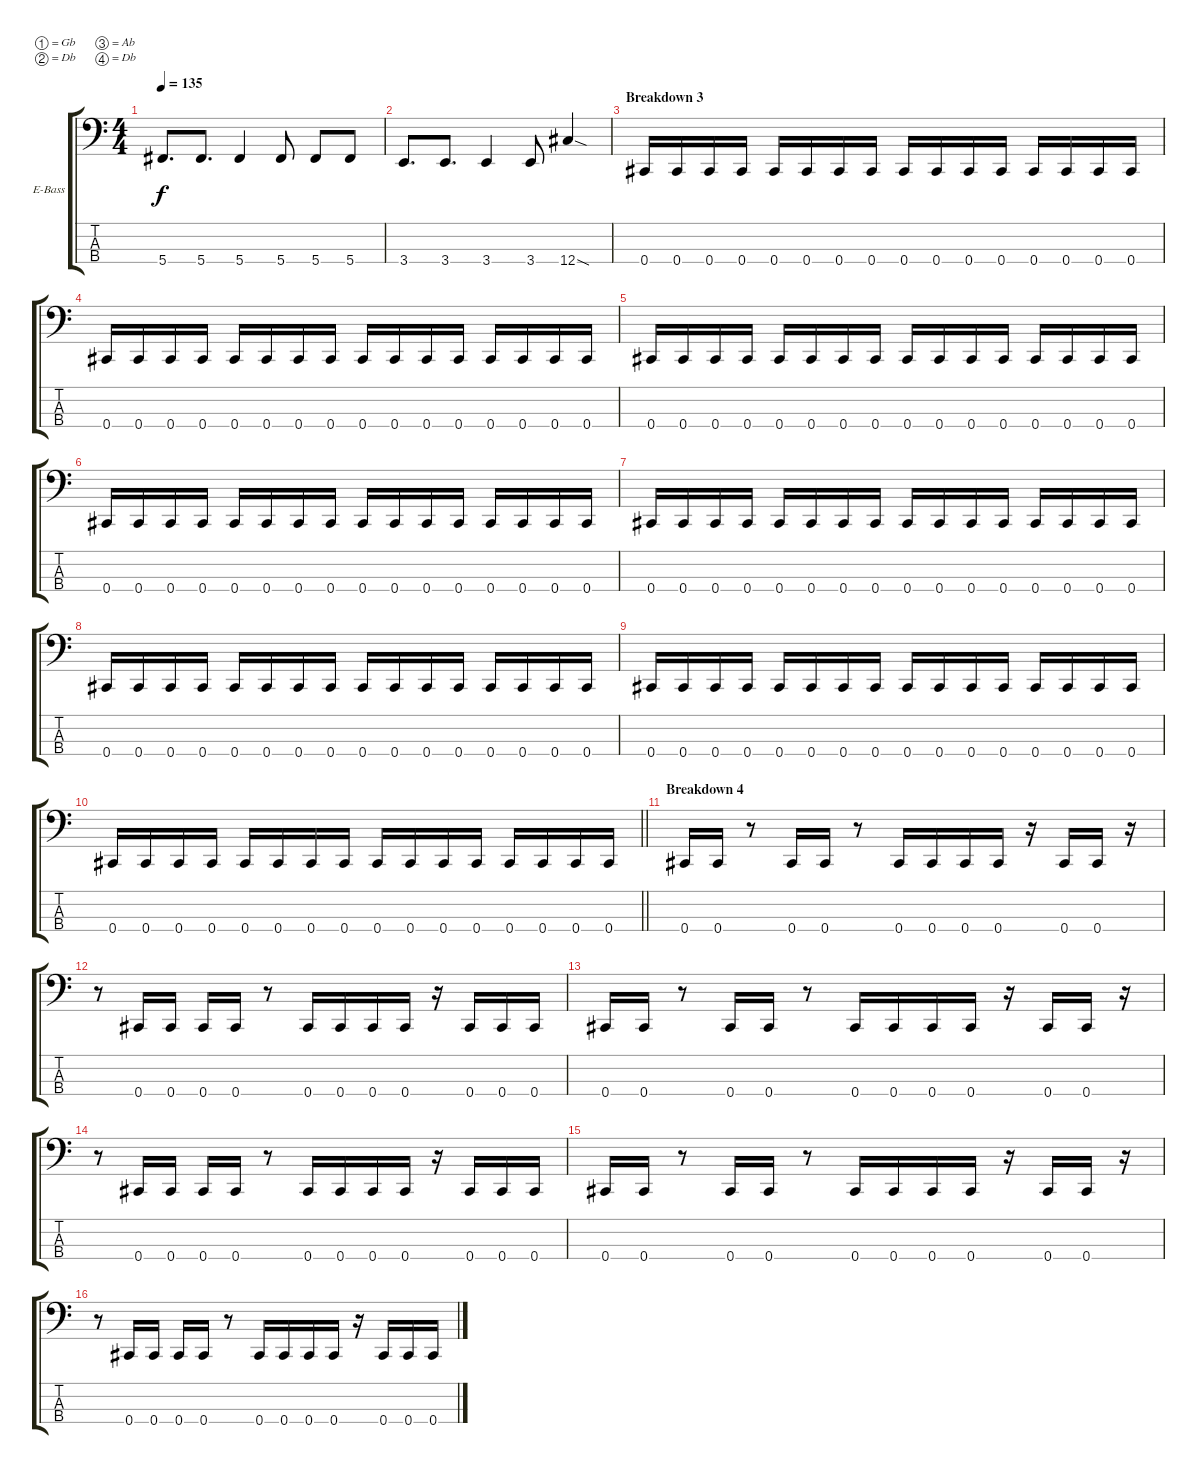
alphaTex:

\bracketExtendMode groupsimilarinstruments
\firstSystemTrackNameOrientation horizontal
\otherSystemsTrackNameOrientation horizontal
\track ("Electric Bass" "E-Bass") {instrument electricbassfinger}
\staff {score tabs}
\tuning (Gb2 Db2 Ab1 Db1)
\ts (4 4)
\tempo 135
\clef f4
\ks c
5.4.8{d dy f} 5.4.8{d} 5.4.4 5.4.8 5.4.8 5.4.8 |
3.4.8{d} 3.4.8{d} 3.4.4 3.4.8 12.4{sod}.4 |
\section ("" "Breakdown 3")
0.4.16 0.4.16 0.4.16 0.4.16 0.4.16 0.4.16 0.4.16 0.4.16 0.4.16 0.4.16 0.4.16 0.4.16 0.4.16 0.4.16 0.4.16 0.4.16 |
0.4.16 0.4.16 0.4.16 0.4.16 0.4.16 0.4.16 0.4.16 0.4.16 0.4.16 0.4.16 0.4.16 0.4.16 0.4.16 0.4.16 0.4.16 0.4.16 |
0.4.16 0.4.16 0.4.16 0.4.16 0.4.16 0.4.16 0.4.16 0.4.16 0.4.16 0.4.16 0.4.16 0.4.16 0.4.16 0.4.16 0.4.16 0.4.16 |
0.4.16 0.4.16 0.4.16 0.4.16 0.4.16 0.4.16 0.4.16 0.4.16 0.4.16 0.4.16 0.4.16 0.4.16 0.4.16 0.4.16 0.4.16 0.4.16 |
0.4.16 0.4.16 0.4.16 0.4.16 0.4.16 0.4.16 0.4.16 0.4.16 0.4.16 0.4.16 0.4.16 0.4.16 0.4.16 0.4.16 0.4.16 0.4.16 |
0.4.16 0.4.16 0.4.16 0.4.16 0.4.16 0.4.16 0.4.16 0.4.16 0.4.16 0.4.16 0.4.16 0.4.16 0.4.16 0.4.16 0.4.16 0.4.16 |
0.4.16 0.4.16 0.4.16 0.4.16 0.4.16 0.4.16 0.4.16 0.4.16 0.4.16 0.4.16 0.4.16 0.4.16 0.4.16 0.4.16 0.4.16 0.4.16 |
\barLineRight lightlight
0.4.16 0.4.16 0.4.16 0.4.16 0.4.16 0.4.16 0.4.16 0.4.16 0.4.16 0.4.16 0.4.16 0.4.16 0.4.16 0.4.16 0.4.16 0.4.16 |
\section ("" "Breakdown 4")
0.4.16 0.4.16 r.8 0.4.16 0.4.16 r.8 0.4.16 0.4.16 0.4.16 0.4.16 r.16 0.4.16 0.4.16 r.16 |
r.8 0.4.16 0.4.16 0.4.16 0.4.16 r.8 0.4.16 0.4.16 0.4.16 0.4.16 r.16 0.4.16 0.4.16 0.4.16 |
0.4.16 0.4.16 r.8 0.4.16 0.4.16 r.8 0.4.16 0.4.16 0.4.16 0.4.16 r.16 0.4.16 0.4.16 r.16 |
r.8 0.4.16 0.4.16 0.4.16 0.4.16 r.8 0.4.16 0.4.16 0.4.16 0.4.16 r.16 0.4.16 0.4.16 0.4.16 |
0.4.16 0.4.16 r.8 0.4.16 0.4.16 r.8 0.4.16 0.4.16 0.4.16 0.4.16 r.16 0.4.16 0.4.16 r.16 |
r.8 0.4.16 0.4.16 0.4.16 0.4.16 r.8 0.4.16 0.4.16 0.4.16 0.4.16 r.16 0.4.16 0.4.16 0.4.16
